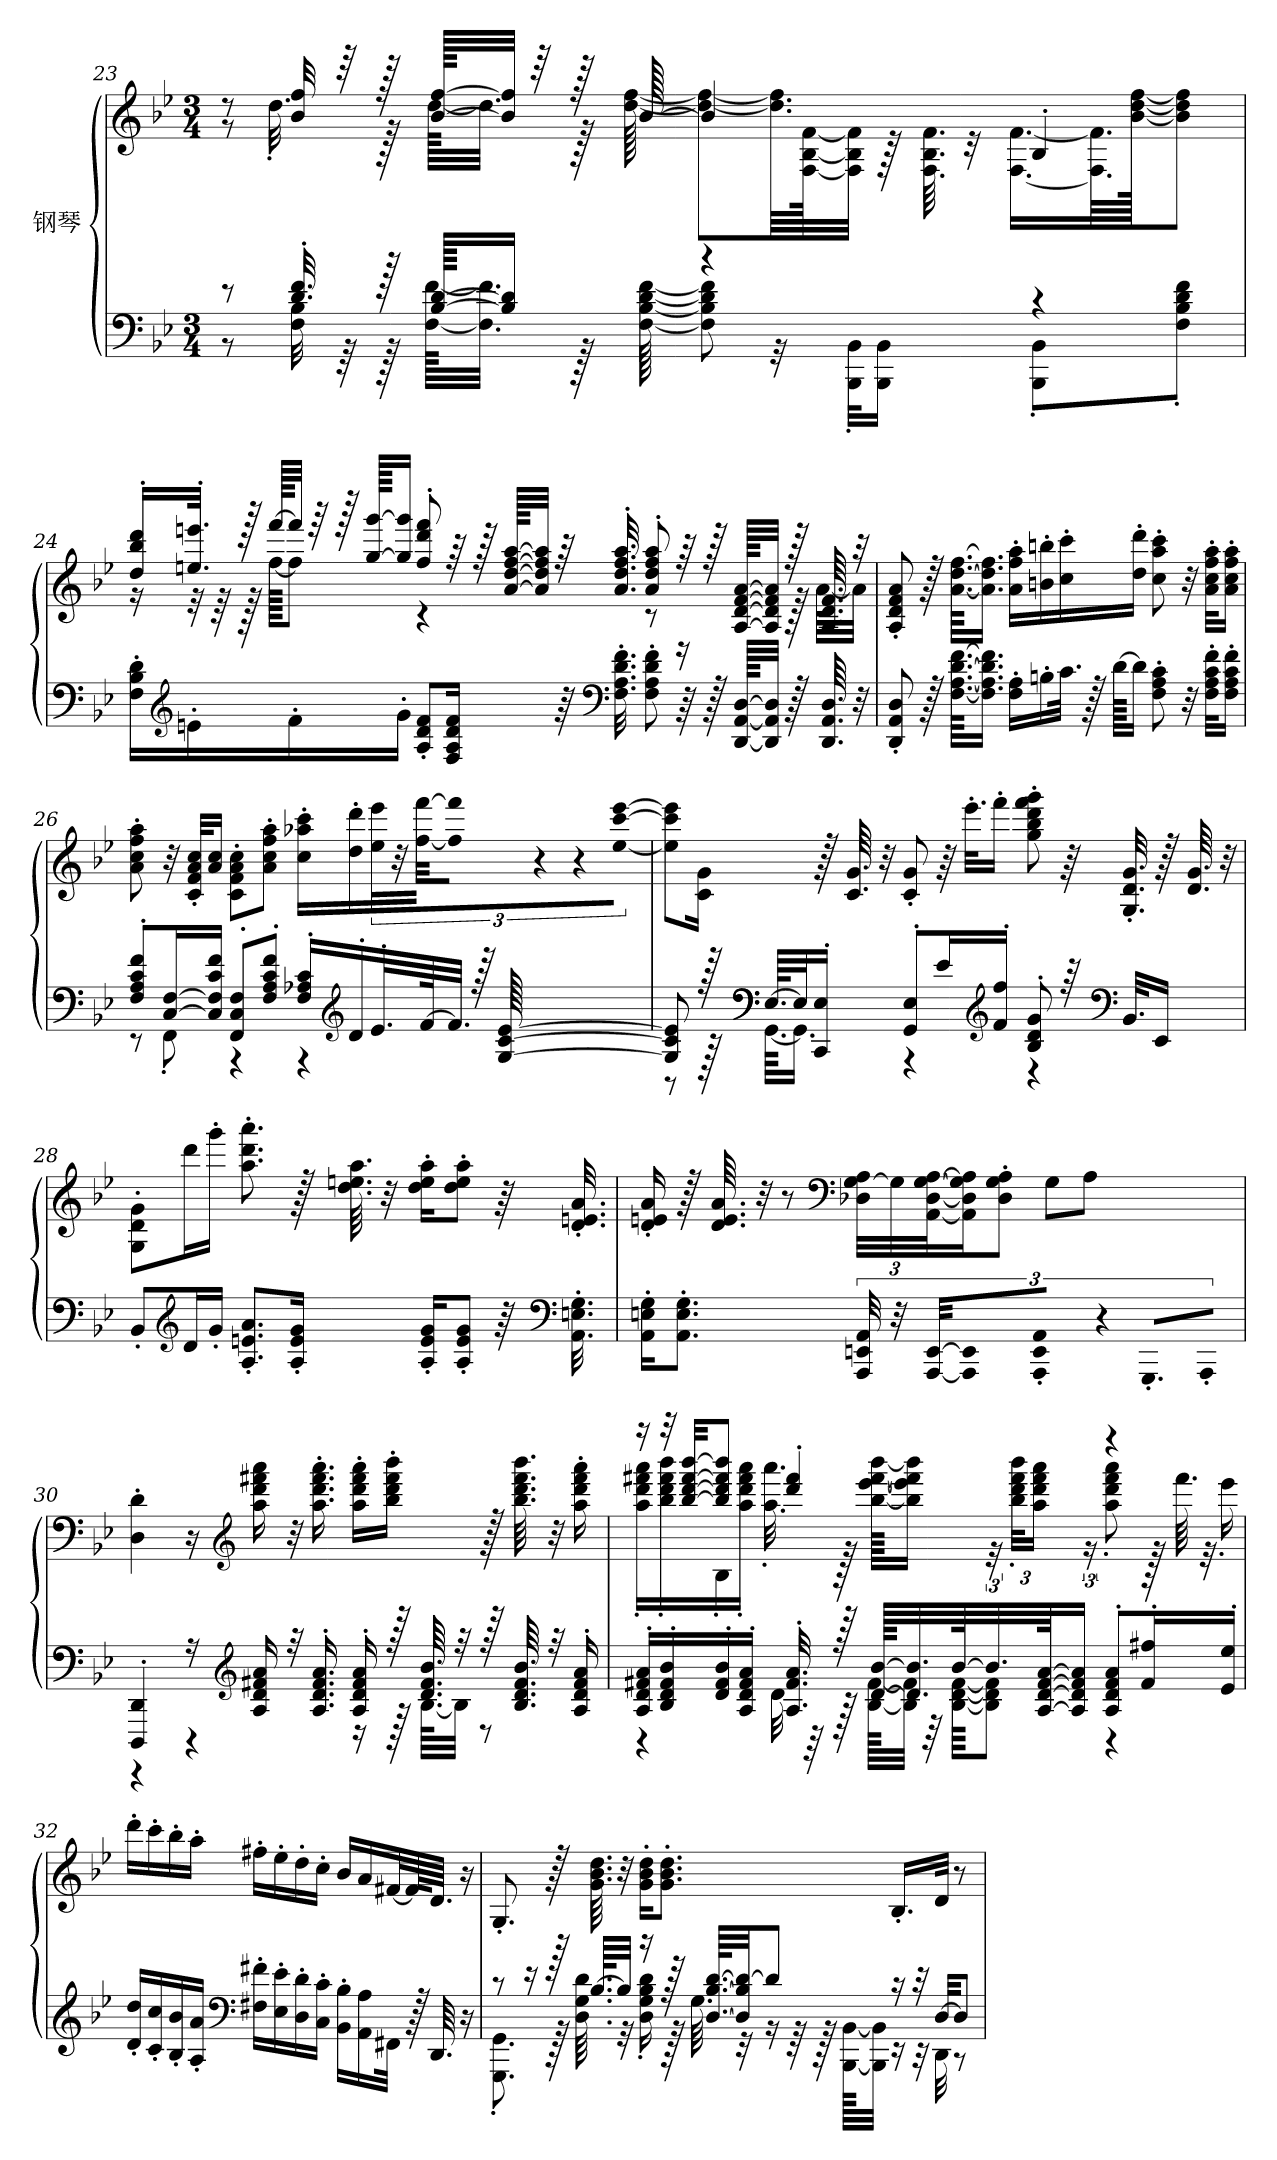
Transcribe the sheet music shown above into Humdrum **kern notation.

**kern	**kern
*part1	*part1
*staff2	*staff1
*I"钢琴	*
!!LO:LB:g=z
*clefF4	*clefG2
*k[b-e-]	*k[b-e-]
*M3/4	*M3/4
=23	=23
*^	*^
8r	8r	8r	8r
32.d/' 32.f/'	32F\ 32B-\	32b-/ 32ff/	32.dd'\
.	64r	64r	.
128r	128r	128r	128r
[128B-/ [128d/KKKLL	[128F\ [128f\KKLLL	[128b-/ [128ff/KKLLL	[128dd\KKLLL
16B-/] 16d/]JJ	32.F\] 32.f\]JJJ	32b-/] 32ff/]JJJ	32.dd\JJJ]
.	.	64r	.
.	128r	128r	128r
.	[128F\ [128B-\ [128d\ [128f\	[128b-/	[128dd\ [128ff\
4r	8F\] 8B-\] 8d\] 8f\]	4b-/]	8dd\_ 8ff\_L
.	32r	.	64.dd\] 64.ff\]LLL
.	.	.	[128F\ [128B-\ [128f\JK
.	32BBB-\' 32BB-\'KLL	.	32F\] 32B-\] 32f\]JJJ
.	16BBB-\ 16BB-\JJ	.	128r
.	.	.	64.F\ 64.B-\ 64.f\
.	.	.	32r
4r	8BBB-\' 8BB-\'L	4B-'/	[16.F\ [16.f\LL
.	.	.	64.F\] 64.f\]LL
.	.	.	[128b-\ [128dd\ [128ff\JJJK
.	8F\' 8B-\' 8d\' 8f\'J	.	8b-\] 8dd\] 8ff\]J
*v	*v	*	*
!!LO:LB:g=z	!!
=24	=24	=24
16F\' 16B-\' 16d\'LL	16dd/' 16bb-/' 16ddd/'LL	16r
*clefG2	*	*
16en'\	32.een/' 32.eeen/'JJk	32r
.	.	64r
.	128r	128r
.	[128fff/KKLLL	[128ff\KKKKL
16f'\	32fff/JJJ]	8ff\J]
.	64r	.
.	128r	.
.	[128gg/ [128ggg/KKKLL	.
16g'\JJ	16gg/] 16ggg/]JJ	.
8A/' 8d/' 8f/'L	8ff/' 8ddd/' 8fff/'	4r
16F/ 16A/ 16d/ 16f/Jk	64r	.
.	128r	.
.	[128a/ [128dd/ [128ff/ [128aa/KKLLL	.
.	32a/] 32dd/] 32ff/] 32aa/]JJJ	.
64r	64r	.
*clefF4	*	*
32.F\' 32.A\' 32.d\' 32.f\'	32.a/' 32.dd/' 32.ff/' 32.aa/'	.
8F\' 8A\' 8d\' 8f\'	8a/' 8dd/' 8ff/' 8aa/'	8r
64r	64r	16r
128r	128r	.
[128DD/ [128AA/ [128D/KKLLL	[128A/ [128d/ [128f/ [128a/KKLLL	.
32DD/] 32AA/] 32D/]JJJ	32A/] 32d/] 32f/] 32a/]JJJ	.
128r	128r	128r
64.DD/ 64.AA/ 64.D/	64.A/ 64.d/ 64.f/	[64.a\KLLL
32r	32r	32a\JJJ]
*	*v	*v
!!LO:LB:g=z
=25	=25
8DD/' 8AA/' 8D/'	8A/' 8d/' 8f/' 8a/'
128r	128r
[64.F\ [64.A\ [64.d\ [64.f\KKLL	[64.a\ [64.dd\ [64.ff\KKLL
16.F\] 16.A\] 16.d\] 16.f\]JJ	16.a\] 16.dd\] 16.ff\]JJ
16F\' 16A\'LL	16a\' 16ff\' 16aa\'LL
16Bn'\	16bn\' 16bbn\'
32.c\JJk	16cc\' 16ccc\'
128r	.
[128d\KKKLL	.
16d\JJ]	16dd\' 16ddd\'JJ
8F\' 8A\' 8c\'	8cc\' 8aa\' 8ccc\'
32r	32r
32F\' 32A\' 32c\' 32f\'KLL	32a\' 32cc\' 32ff\' 32aa\'KLL
16F\' 16A\' 16c\' 16f\'JJ	16a\' 16cc\' 16ff\' 16aa\'JJ
=26	=26
*^	*
8F/' 8A/' 8c/' 8f/'L	8r	8a\' 8cc\' 8ff\' 8aa\'
[16C/ [16F/L	8FF'\	32r
.	.	32c/' 32f/' 32a/' 32cc/'KLL
16C/] 16F/] 16c/ 16f/JJ	.	16a/ 16cc/JJ
8FF/' 8C/' 8F/'L	4r	8c\' 8f\' 8a\' 8cc\'L
8F/' 8A/' 8c/' 8f/'J	.	8a\' 8cc\' 8ff\' 8aa\'J
16F/' 16A-X/' 16c/'LL	4r	16cc\' 16aa-X\' 16ccc\'LL
*clefG2	*	*
16d'/	.	16dd\' 16ddd\'
32.e-'/L	.	48ee-\ 48eee-\JJk
.	.	48r
.	.	[48ff\ [48fff\LLL
[64f/K	.	.
32.f/JJJ]	.	32ff\] 32fff\]JJJ
.	.	64r
128r	.	128r
[128G/ [128c/ [128e-/	.	[128ee-\ [128ccc\ [128eee-\
!!LO:LB:g=z
=27	=27	=27
8G/] 8c/] 8e-/]	8r	8ee-\] 8ccc\] 8eee-\]L
128r	128r	16c\ 16g\Jk
*clefF4	*	*
[64.E-/KLLL	[64.GG\KKLL	.
32E-/J]	16.GG\JJ]	.
16CC/' 16E-/'JJ	.	128r
.	.	64.c/ 64.g/
.	.	32r
8GG/' 8E-/'L	4r	8c/' 8g/'
16e-/L	.	64r
.	.	32.eee-'\KLL
*clefG2	*	*
16f/' 16ff/'JJ	.	16fff'\JJ
8B-/' 8d/' 8g/'	4r	8gg\' 8bb-\' 8ddd\' 8fff\' 8ggg\'
64r	.	64r
*clefF4	*	*
32.BB-/KLL	.	32.G/' 32.d/' 32.g/'
16EE-/JJ	.	128r
.	.	64.d/ 64.g/
.	.	32r
*v	*v	*
!!LO:LB:g=z
=28	=28
8BB-'/L	8G\' 8d\' 8g\'L
*clefG2	*
16d/L	16ddd\L
16g'/JJ	16ggg'\JJ
8.A/' 8.en/' 8.a/'L	8.aa\' 8.ddd\' 8.aaa\'
16A/' 16e/' 16g/'Jk	128r
.	64.dd\ 64.een\ 64.aa\
.	32r
16A/' 16e/' 16g/'KL	16dd\' 16ee\' 16aa\'KL
8A/' 8e/' 8g/'J	8dd\' 8ee\' 8aa\'J
64r	64r
*clefF4	*
32.AA\' 32.En\' 32.G\'	32.d/' 32.en/' 32.a/'
=29	=29
16AA\' 16En\' 16G\'KL	16d/' 16en/' 16a/'
8.AA\' 8.E\' 8.G\'J	128r
.	64.d/ 64.e/ 64.a/
.	32r
.	8r
*	*clefF4
*	*Xbrackettup
48AAA/ 48EEn/ 48AA/	48D-X\ [48G\ 48A\LLL
48r	48G\]
[48AAA/ [48EE/KLL	[48AA\ [48D-\ [48G\ [48A\J
16AAA/] 16EE/]J	16AA\] 16D-\] 16G\] 16A\]J
8AAA/' 8EE/' 8AA/'J	8D-\' 8G\' 8A\'J
32r	8G\L
16.GGG'/KL	.
8AAA'/J	8A\J
!!LO:PB:g=z
=30	=30
*^	*
4DDD/' 4DD/'	4r	4D\' 4d\'
16r	4r	16r
*clefG2	*	*clefG2
16A/ 16d/ 16f#X/ 16a/	.	16aa\ 16ddd\ 16fff#X\ 16aaa\
32r	.	32r
16.A/' 16.d/' 16.f#/' 16.a/'	.	16.aa\' 16.ddd\' 16.fff#\' 16.aaa\'
16A/' 16d/' 16f#/' 16a/'	16r	16aa\' 16ddd\' 16fff#\' 16aaa\'LL
128r	128r	16bb-\' 16ddd\' 16fff#\' 16bbb-\'JJ
64.d/ 64.f#/ 64.b-/	[64.B-\KLLL	.
32r	32B-\JJJ]	.
128r	8r	128r
64.B-/ 64.d/ 64.f#/ 64.b-/	.	64.bb-\ 64.ddd\ 64.fff#\ 64.bbb-\
32r	.	32r
16A/' 16d/' 16f#/' 16a/'	.	16aa\' 16ddd\' 16fff#\' 16aaa\'
!!LO:LB:g=z
=31	=31	=31
*	*	*^
16A/' 16d/' 16f#X/' 16a/'LL	4r	16r	16aa\' 16ddd\' 16fff#X\' 16aaa\'LL
16B-/' 16d/' 16f#/' 16b-/'	.	32r	16bb-\' 16ddd\' 16fff#\' 16bbb-\'
.	.	[32bb-/ [32ddd/ [32fff#/ [32bbb-/KKL	.
16d/' 16f#/' 16b-/'	.	8bb-/] 8ddd/] 8fff#/] 8bbb-/]J	16B-'\
16A/' 16d/' 16f#/' 16a/'JJ	.	.	16aa\' 16ddd\' 16fff#\' 16aaa\'JJ
32.A/' 32.f#/' 32.a/'	32d\	4ddd/' 4fff#/'	32.aa\' 32.aaa\'
.	64r	.	.
128r	128r	.	128r
[128d/ [128b-/KKLLL	[128B-\ [128f#\KKLLL	.	[128bb-\ [128eee-\ [128fff#\ [128bbb-\KKKLL
32.d/] 32.b-/]	32B-\] 32f#\]JJJ	.	16bb-\] 16eee-\] 16fff#\] 16bbb-\]JJ
.	64r	.	.
[64b-/K	[64B-\ [64d\ [64f#\KKKL	.	.
*	*	*	*brackettup
32.b-/]	8B-\] 8d\] 8f#\]J	.	48r
.	.	.	48bb-\' 48ddd\' 48fff#\' 48bbb-\'KLL
.	.	.	24aa\ 24ddd\ 24fff#\ 24aaa\JJ
[64A/ [64d/ [64f#/ [64a/JK	.	.	.
16A/] 16d/] 16f#/] 16a/]JJ	.	.	.
.	.	.	24r
8A/' 8d/' 8f#/' 8a/'L	4r	4r	8aa\' 8ddd\' 8fff#\' 8aaa\'
16f#/' 16ff#X/'L	.	.	128r
.	.	.	64.fff#\
.	.	.	32r
16e-/' 16ee-/'JJ	.	.	16eee-'\
*v	*v	*	*
*	*v	*v
!!LO:LB:g=z
=32	=32
16d/' 16dd/'LL	16ddd'\LL
16c/' 16cc/'	16ccc'\
16B-/' 16b-/'	16bb-'\
16A/' 16a/'JJ	16aa'\JJ
*clefF4	*
16F#X\' 16f#X\'LL	16ff#X'\LL
16E-\' 16e-\'	16ee-'\
16D\' 16d\'	16dd'\
16C\' 16c\'JJ	16cc'\JJ
16BB-\' 16B-\'LL	16b-/LL
16AA\ 16A\	16a/
32FF#X\JJk	[32f#X/L
128r	128f#/KL]
64.DD/	64.d/JJJJ
16r	16r
=33	=33
*^	*
8r	8.GGG\' 8.GG\'	8.G'/
16r	.	.
128r	128r	128r
[64.B-/KLLL	64.D\ 64.G\ 64.d\	64.g\ 64.b-\ 64.dd\
32B-/JJJ]	32r	32r
16r	16D\' 16G\' 16B-\' 16d\'	16g\' 16b-\' 16dd\'KL
128r	128r	8.g\' 8.b-\' 8.dd\'J
[64.D/ [64.B-/ [64.d/KLLL	64.G\	.
32D/] 32B-/] 32d/_JJ	32r	.
8d/J]	16r	.
.	64r	.
.	128r	.
.	[128BBB-\ [128BB-\KKLLL	.
.	32BBB-\] 32BB-\]JJJ	.
16r	16r	16.B-'/LL
32r	32r	.
[32D/KKL	32DD\	32d/JJk
8D/J]	8r	8r
*v	*v	*
=	=
*-	*-
